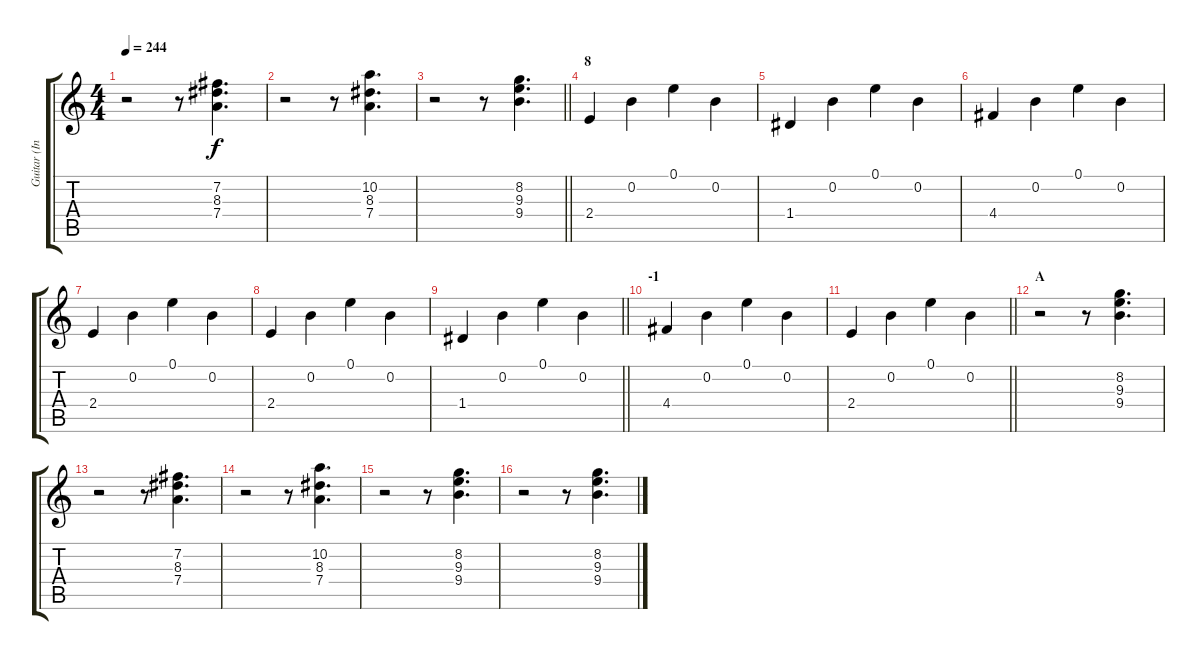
\track ("Guitar (Inoran)" "Guitar (In") {instrument overdrivenguitar}
\staff {score tabs}
\tuning (E4 B3 G3 D3 A2 E2) {hide}
\ts (4 4)
\tempo 244
\clef g2
\ks c
r.2{dy f} r.8 (7.2 8.3 7.4).4{d} |
r.2 r.8 (10.2 8.3 7.4).4{d} |
\barLineRight lightlight
r.2 r.8 (8.2 9.3 9.4).4{d} |
\section ("" "8")
2.4.4{instrument electricguitarclean} 0.2.4 0.1.4 0.2.4 |
1.4.4 0.2.4 0.1.4 0.2.4 |
4.4.4 0.2.4 0.1.4 0.2.4 |
2.4.4 0.2.4 0.1.4 0.2.4 |
2.4.4 0.2.4 0.1.4 0.2.4 |
\barLineRight lightlight
1.4.4 0.2.4 0.1.4 0.2.4 |
\section ("" "-1")
4.4.4 0.2.4 0.1.4 0.2.4 |
\barLineRight lightlight
2.4.4 0.2.4 0.1.4 0.2.4 |
\section ("" "A")
r.2 r.8 (8.2 9.3 9.4).4{d} |
r.2 r.8 (7.2 8.3 7.4).4{d} |
r.2 r.8 (10.2 8.3 7.4).4{d} |
r.2 r.8 (8.2 9.3 9.4).4{d} |
r.2 r.8 (8.2 9.3 9.4).4{d}
